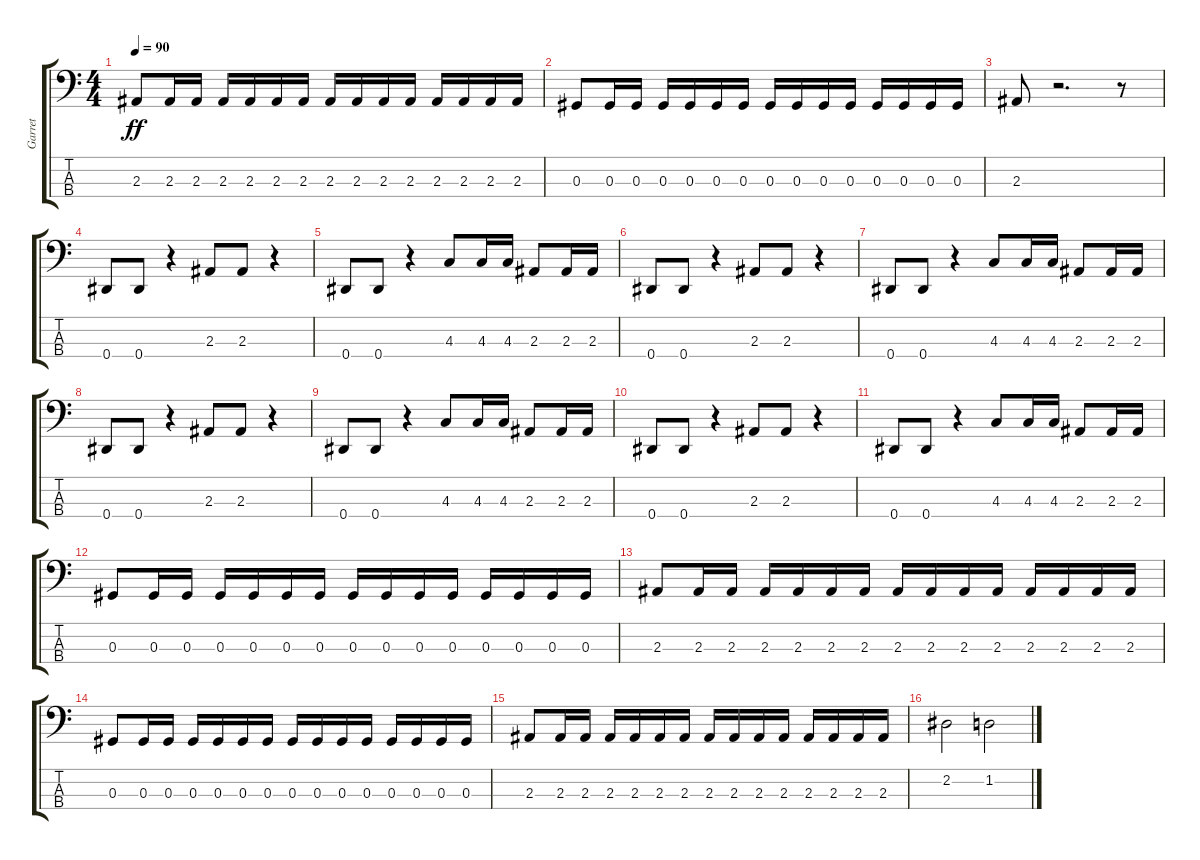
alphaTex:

\track ("Garret" "Garret") {instrument electricbasspick}
\staff {score tabs}
\tuning (Gb2 Db2 Ab1 Eb1) {hide}
\ts (4 4)
\tempo 90
\clef f4
\ks c
2.3.8{dy ff} 2.3.16 2.3.16 2.3.16 2.3.16 2.3.16 2.3.16 2.3.16 2.3.16 2.3.16 2.3.16 2.3.16 2.3.16 2.3.16 2.3.16 |
0.3.8 0.3.16 0.3.16 0.3.16 0.3.16 0.3.16 0.3.16 0.3.16 0.3.16 0.3.16 0.3.16 0.3.16 0.3.16 0.3.16 0.3.16 |
2.3.8 r.2{d} r.8 |
0.4.8 0.4.8 r.4 2.3.8 2.3.8 r.4 |
0.4.8 0.4.8 r.4 4.3.8 4.3.16 4.3.16 2.3.8 2.3.16 2.3.16 |
0.4.8 0.4.8 r.4 2.3.8 2.3.8 r.4 |
0.4.8 0.4.8 r.4 4.3.8 4.3.16 4.3.16 2.3.8 2.3.16 2.3.16 |
0.4.8 0.4.8 r.4 2.3.8 2.3.8 r.4 |
0.4.8 0.4.8 r.4 4.3.8 4.3.16 4.3.16 2.3.8 2.3.16 2.3.16 |
0.4.8 0.4.8 r.4 2.3.8 2.3.8 r.4 |
0.4.8 0.4.8 r.4 4.3.8 4.3.16 4.3.16 2.3.8 2.3.16 2.3.16 |
0.3.8 0.3.16 0.3.16 0.3.16 0.3.16 0.3.16 0.3.16 0.3.16 0.3.16 0.3.16 0.3.16 0.3.16 0.3.16 0.3.16 0.3.16 |
2.3.8 2.3.16 2.3.16 2.3.16 2.3.16 2.3.16 2.3.16 2.3.16 2.3.16 2.3.16 2.3.16 2.3.16 2.3.16 2.3.16 2.3.16 |
0.3.8 0.3.16 0.3.16 0.3.16 0.3.16 0.3.16 0.3.16 0.3.16 0.3.16 0.3.16 0.3.16 0.3.16 0.3.16 0.3.16 0.3.16 |
2.3.8 2.3.16 2.3.16 2.3.16 2.3.16 2.3.16 2.3.16 2.3.16 2.3.16 2.3.16 2.3.16 2.3.16 2.3.16 2.3.16 2.3.16 |
2.2.2 1.2.2
